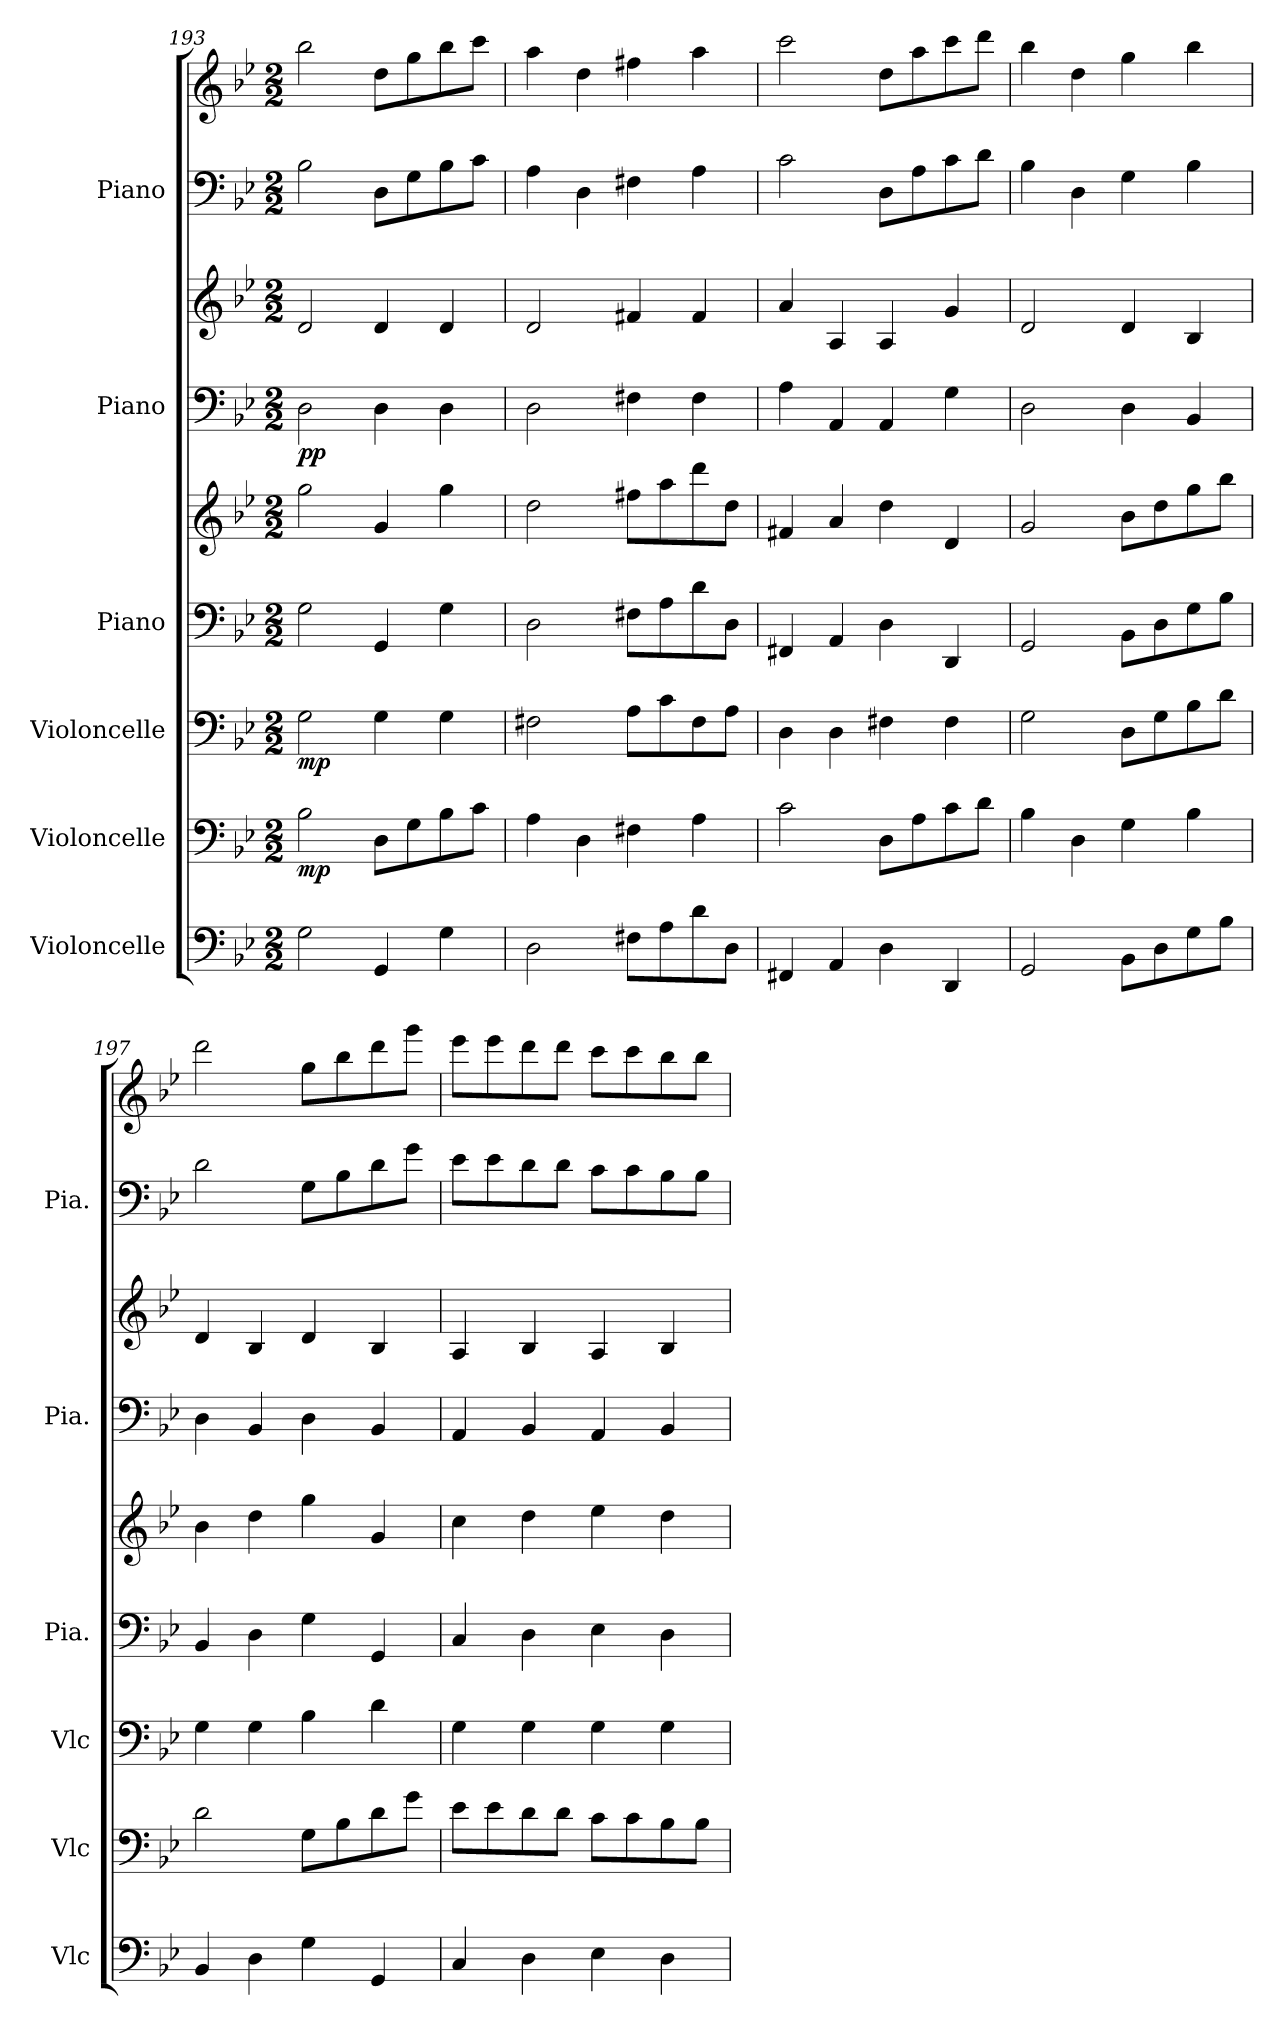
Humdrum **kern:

**kern	**kern	**dynam	**kern	**dynam	**kern	**kern	**kern	**kern	**dynam	**kern	**kern	**dynam
*part6	*part5	*part5	*part4	*part4	*part3	*part3	*part2	*part2	*part2	*part1	*part1	*part1
*staff9	*staff8	*staff8	*staff7	*staff7	*staff6	*staff5	*staff4	*staff3	*staff3/4	*staff2	*staff1	*staff1/2
*I"Violoncelle	*I"Violoncelle	*	*I"Violoncelle	*	*I"Piano	*	*I"Piano	*	*	*I"Piano	*	*
*I'Vlc	*I'Vlc	*	*I'Vlc	*	*I'Pia.	*	*I'Pia.	*	*	*I'Pia.	*	*
*clefF4	*clefF4	*	*clefF4	*	*clefF4	*clefG2	*clefF4	*clefG2	*	*clefF4	*clefG2	*
*k[b-e-]	*k[b-e-]	*	*k[b-e-]	*	*k[b-e-]	*k[b-e-]	*k[b-e-]	*k[b-e-]	*	*k[b-e-]	*k[b-e-]	*
*M2/2	*M2/2	*	*M2/2	*	*M2/2	*M2/2	*M2/2	*M2/2	*	*M2/2	*M2/2	*
=193	=193	=193	=193	=193	=193	=193	=193	=193	=193	=193	=193	=193
!	!	!LO:DY:b	!	!LO:DY:b	!	!	!	!	!LO:DY:b=2	!	!	!
!	!	!	!	!	!	!	!	!	!LO:DY:n=1:b	!	!	!LO:DY:b=2
!	!	!	!	!	!	!	!	!	!	!	!	!LO:DY:n=1:b
2G\	2B-\	mp	2G\	mp	2G\	2gg\	2D\	2d/	p p	2B-\	2bb-\	mp mp
4GG/	8D\L	.	4G\	.	4GG/	4g/	4D\	4d/	.	8D\L	8dd\L	.
.	8G\	.	.	.	.	.	.	.	.	8G\	8gg\	.
4G\	8B-\	.	4G\	.	4G\	4gg\	4D\	4d/	.	8B-\	8bb-\	.
.	8c\J	.	.	.	.	.	.	.	.	8c\J	8ccc\J	.
=194	=194	=194	=194	=194	=194	=194	=194	=194	=194	=194	=194	=194
2D\	4A\	.	2F#X\	.	2D\	2dd\	2D\	2d/	.	4A\	4aa\	.
.	4D\	.	.	.	.	.	.	.	.	4D\	4dd\	.
8F#X\L	4F#X\	.	8A\L	.	8F#X\L	8ff#X\L	4F#X\	4f#X/	.	4F#X\	4ff#X\	.
8A\	.	.	8c\	.	8A\	8aa\	.	.	.	.	.	.
8d\	4A\	.	8F#\	.	8d\	8ddd\	4F#\	4f#/	.	4A\	4aa\	.
8D\J	.	.	8A\J	.	8D\J	8dd\J	.	.	.	.	.	.
!!LO:PB:g=z
=195	=195	=195	=195	=195	=195	=195	=195	=195	=195	=195	=195	=195
4FF#X/	2c\	.	4D\	.	4FF#X/	4f#X/	4A\	4a/	.	2c\	2ccc\	.
4AA/	.	.	4D\	.	4AA/	4a/	4AA/	4A/	.	.	.	.
4D\	8D\L	.	4F#X\	.	4D\	4dd\	4AA/	4A/	.	8D\L	8dd\L	.
.	8A\	.	.	.	.	.	.	.	.	8A\	8aa\	.
4DD/	8c\	.	4F#\	.	4DD/	4d/	4G\	4g/	.	8c\	8ccc\	.
.	8d\J	.	.	.	.	.	.	.	.	8d\J	8ddd\J	.
=196	=196	=196	=196	=196	=196	=196	=196	=196	=196	=196	=196	=196
2GG/	4B-\	.	2G\	.	2GG/	2g/	2D\	2d/	.	4B-\	4bb-\	.
.	4D\	.	.	.	.	.	.	.	.	4D\	4dd\	.
8BB-\L	4G\	.	8D\L	.	8BB-\L	8b-\L	4D\	4d/	.	4G\	4gg\	.
8D\	.	.	8G\	.	8D\	8dd\	.	.	.	.	.	.
8G\	4B-\	.	8B-\	.	8G\	8gg\	4BB-/	4B-/	.	4B-\	4bb-\	.
8B-\J	.	.	8d\J	.	8B-\J	8bb-\J	.	.	.	.	.	.
=197	=197	=197	=197	=197	=197	=197	=197	=197	=197	=197	=197	=197
4BB-/	2d\	.	4G\	.	4BB-/	4b-\	4D\	4d/	.	2d\	2ddd\	.
4D\	.	.	4G\	.	4D\	4dd\	4BB-/	4B-/	.	.	.	.
4G\	8G\L	.	4B-\	.	4G\	4gg\	4D\	4d/	.	8G\L	8gg\L	.
.	8B-\	.	.	.	.	.	.	.	.	8B-\	8bb-\	.
4GG/	8d\	.	4d\	.	4GG/	4g/	4BB-/	4B-/	.	8d\	8ddd\	.
.	8g\J	.	.	.	.	.	.	.	.	8g\J	8ggg\J	.
=198	=198	=198	=198	=198	=198	=198	=198	=198	=198	=198	=198	=198
4C/	8e-\L	.	4G\	.	4C/	4cc\	4AA/	4A/	.	8e-\L	8eee-\L	.
.	8e-\	.	.	.	.	.	.	.	.	8e-\	8eee-\	.
4D\	8d\	.	4G\	.	4D\	4dd\	4BB-/	4B-/	.	8d\	8ddd\	.
.	8d\J	.	.	.	.	.	.	.	.	8d\J	8ddd\J	.
4E-\	8c\L	.	4G\	.	4E-\	4ee-\	4AA/	4A/	.	8c\L	8ccc\L	.
.	8c\	.	.	.	.	.	.	.	.	8c\	8ccc\	.
4D\	8B-\	.	4G\	.	4D\	4dd\	4BB-/	4B-/	.	8B-\	8bb-\	.
.	8B-\J	.	.	.	.	.	.	.	.	8B-\J	8bb-\J	.
=	=	=	=	=	=	=	=	=	=	=	=	=
*-	*-	*-	*-	*-	*-	*-	*-	*-	*-	*-	*-	*-
